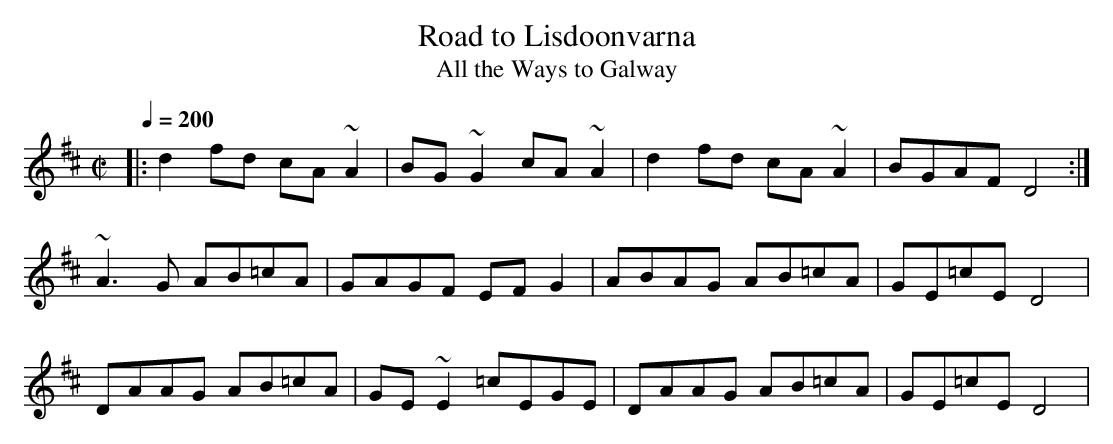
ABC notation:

X:1
T:Road to Lisdoonvarna
T:All the Ways to Galway
M:C|
L:1/8
Q:1/4=200
K:D
|:d2fd cA~A2|BG~G2 cA~A2|d2fd cA~A2|BGAF D4:|
~A3G AB=cA|GAGF EFG2|ABAG AB=cA|GE=cE D4|
DAAG AB=cA|GE~E2 =cEGE|DAAG AB=cA|GE=cE D4|
